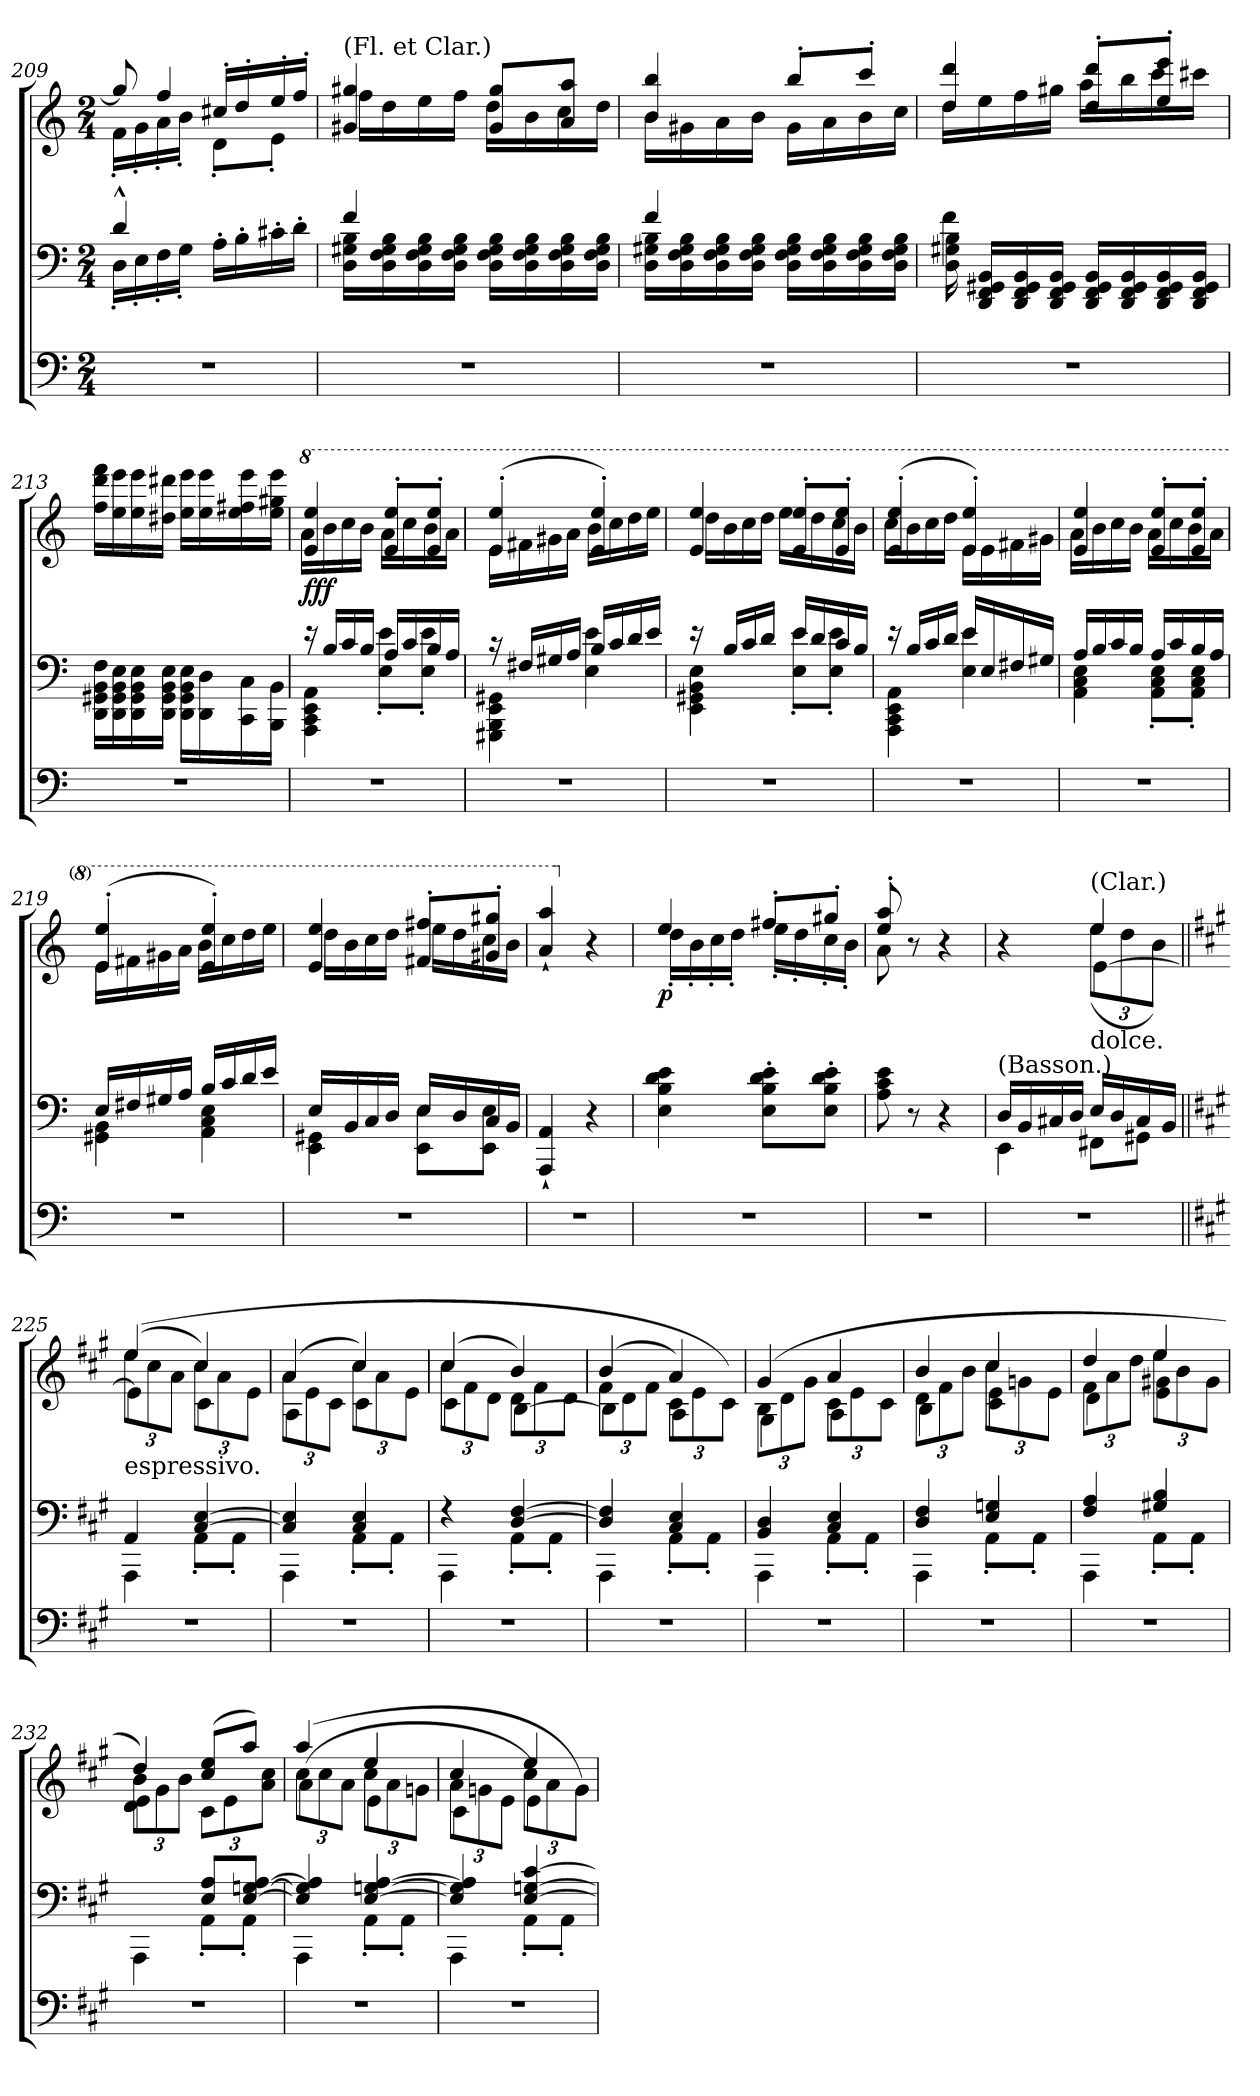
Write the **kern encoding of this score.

**kern	**kern	**kern	**dynam
*part1	*part1	*part1	*part1
*staff3	*staff2	*staff1	*staff1/2/3
*clefF4	*clefF4	*clefG2	*
*k[]	*k[]	*k[]	*
*M2/4	*M2/4	*M2/4	*
=209	=209	=209	=209
*	*^	*^	*
*	*	*	*	*^	*
2r	4d^^/	16D'\LL	4ryy	16f'\LL	8gg/]	.
.	.	16E'\	.	16g'\	.	.
.	.	16F'\	.	16a'\	4ff/	.
.	.	16G'\JJ	.	16b'\JJ	.	.
.	4ryy	16A'\LL	16cc#X'/LL	8d'\L	.	.
.	.	16B'\	16dd'/	.	.	.
.	.	16c#X'\	16ee'/	8e'\J	8ryy	.
.	.	16d'\JJ	16ff'/JJ	.	.	.
*	*	*	*	*v	*v	*
=210	=210	=210	=210	=210	=210
!	!	!	!LO:TX:a:t=(Fl. et Clar.)	!	!
!	!	!	!	!	!LO:DY:a=2
2r	4f/	16D\ 16G#X\ 16B\LL	4g#X/ 4gg#X/	16ff\LL	cresc.
.	.	16D\ 16F\ 16G#\ 16B\	.	16dd\	.
.	.	16D\ 16F\ 16G#\ 16B\	.	16ee\	.
.	.	16D\ 16F\ 16G#\ 16B\JJ	.	16ff\JJ	.
.	4ryy	16D\ 16F\ 16G#\ 16B\LL	8g#/ 8gg#/L	16dd\LL	.
.	.	16D\ 16F\ 16G#\ 16B\	.	16b\	.
.	.	16D\ 16F\ 16G#\ 16B\	8a/ 8aa/J	16cc\	.
.	.	16D\ 16F\ 16G#\ 16B\JJ	.	16dd\JJ	.
=211	=211	=211	=211	=211	=211
2r	4f/	16D\ 16G#X\ 16B\LL	4b/ 4bb/	16b\LL	.
.	.	16D\ 16F\ 16G#\ 16B\	.	16g#X\	.
.	.	16D\ 16F\ 16G#\ 16B\	.	16a\	.
.	.	16D\ 16F\ 16G#\ 16B\JJ	.	16b\JJ	.
.	4ryy	16D\ 16F\ 16G#\ 16B\LL	8bb'/L	16g#\LL	.
.	.	16D\ 16F\ 16G#\ 16B\	.	16a\	.
.	.	16D\ 16F\ 16G#\ 16B\	8ccc'/J	16b\	.
.	.	16D\ 16F\ 16G#\ 16B\JJ	.	16cc\JJ	.
=212	=212	=212	=212	=212	=212
2r	4f\	16D\ 16G#X\ 16B\	4dd/ 4ddd/	16dd\LL	.
.	.	16DD/ 16FF/ 16GG#X/ 16BB/LL	.	16ee\	.
.	.	16DD/ 16FF/ 16GG#/ 16BB/	.	16ff\	.
.	.	16DD/ 16FF/ 16GG#/ 16BB/JJ	.	16gg#X\JJ	.
.	4ryy	16DD/ 16FF/ 16GG#/ 16BB/LL	8dd'/ 8ddd'/L	16aa\LL	.
.	.	16DD/ 16FF/ 16GG#/ 16BB/	.	16bb\	.
.	.	16DD/ 16FF/ 16GG#/ 16BB/	8ee'/ 8eee'/J	16ccc\	.
.	.	16DD/ 16FF/ 16GG#/ 16BB/JJ	.	16ccc#X\JJ	.
*	*v	*v	*	*	*
*	*	*v	*v	*
=213	=213	=213	=213
2r	16DD\ 16GG#X\ 16BB\ 16F\LL	16ff\ 16ddd\ 16fff\LL	.
.	16DD\ 16GG#\ 16BB\ 16E\	16ee\ 16eee\	.
.	16DD\ 16GG#\ 16BB\ 16E\	16ee\ 16eee\	.
.	16DD\ 16GG#\ 16BB\ 16E\JJ	16dd#X\ 16ddd#X\JJ	.
.	16DD\ 16GG#\ 16BB\ 16E\LL	16ee\ 16eee\LL	.
.	16DD\ 16D\	16ee\ 16eee\	.
.	16CC\ 16C\	16ee\ 16ff#X\ 16eee\	.
.	16BBB\ 16BB\JJ	16ee\ 16gg#X\ 16eee\JJ	.
=214	=214	=214	=214
*	*^	*	*
*	*	*	*8va	*
*	*	*	*^	*
!	!	!	!	!	!LO:DY:b
2r	16r	4AAA\ 4CC\ 4EE\ 4AA\	4ee/ 4eee/	16aa\LL	fff
.	16B/LL	.	.	16bb\	.
.	16c/	.	.	16ccc\	.
.	16B/JJ	.	.	16bb\JJ	.
.	16A/LL	8E'\ 8e'\L	8ee'/ 8eee'/L	16aa\LL	.
.	16c/	.	.	16ccc\	.
.	16B/	8E'\ 8e'\J	8ee'/ 8eee'/J	16bb\	.
.	16A/JJ	.	.	16aa\JJ	.
=215	=215	=215	=215	=215	=215
2r	16r	4GGG#X\ 4BBB\ 4EE\ 4GG#X\	(>4ee'/ 4eee'/	16ee\LL	.
.	16F#X/LL	.	.	16ff#X\	.
.	16G#X/	.	.	16gg#X\	.
.	16A/JJ	.	.	16aa\JJ	.
.	16B/LL	4E\ 4e\	4ee'/ 4eee'/)	16bb\LL	.
.	16c/	.	.	16ccc\	.
.	16d/	.	.	16ddd\	.
.	16e/JJ	.	.	16eee\JJ	.
=216	=216	=216	=216	=216	=216
2r	16r	4EE\ 4GG#X\ 4BB\ 4E\	4ee/ 4eee/	16ddd\LL	.
.	16B/LL	.	.	16bb\	.
.	16c/	.	.	16ccc\	.
.	16d/JJ	.	.	16ddd\JJ	.
.	16e/LL	8E'\ 8e'\L	8ee'/ 8eee'/L	16eee\LL	.
.	16d/	.	.	16ddd\	.
.	16c/	8E'\ 8e'\J	8ee'/ 8eee'/J	16ccc\	.
.	16B/JJ	.	.	16bb\JJ	.
=217	=217	=217	=217	=217	=217
2r	16r	4AAA\ 4CC\ 4EE\ 4AA\	(>4ee'/ 4eee'/	16ccc\LL	.
.	16B/LL	.	.	16bb\	.
.	16c/	.	.	16ccc\	.
.	16d/JJ	.	.	16ddd\JJ	.
.	16e/LL	4E\ 4e\	4ee'/ 4eee'/)	16ee\LL	.
.	16E/	.	.	16ee\	.
.	16F#X/	.	.	16ff#X\	.
.	16G#X/JJ	.	.	16gg#X\JJ	.
=218	=218	=218	=218	=218	=218
2r	16A/LL	4AA\ 4C\ 4E\	4ee/ 4eee/	16aa\LL	.
.	16B/	.	.	16bb\	.
.	16c/	.	.	16ccc\	.
.	16B/JJ	.	.	16bb\JJ	.
.	16A/LL	8AA'\ 8C'\ 8E'\L	8ee'/ 8eee'/L	16aa\LL	.
.	16c/	.	.	16ccc\	.
.	16B/	8AA'\ 8C'\ 8E'\J	8ee'/ 8eee'/J	16bb\	.
.	16A/JJ	.	.	16aa\JJ	.
=219	=219	=219	=219	=219	=219
2r	16E/LL	4GG#X\ 4BB\	(>4ee'/ 4eee'/	16ee\LL	.
.	16F#X/	.	.	16ff#X\	.
.	16G#X/	.	.	16gg#X\	.
.	16A/JJ	.	.	16aa\JJ	.
.	16B/LL	4AA\ 4C\ 4E\	4ee'/ 4eee'/)	16bb\LL	.
.	16c/	.	.	16ccc\	.
.	16d/	.	.	16ddd\	.
.	16e/JJ	.	.	16eee\JJ	.
=220	=220	=220	=220	=220	=220
2r	16E/LL	4EE\ 4GG#X\	4ee/ 4eee/	16ddd\LL	.
.	16BB/	.	.	16bb\	.
.	16C/	.	.	16ccc\	.
.	16D/JJ	.	.	16ddd\JJ	.
.	16E/LL	8EE\ 8E\L	8ff#X'/ 8fff#X'/L	16eee\LL	.
.	16D/	.	.	16ddd\	.
.	16C/	8EE\ 8E\J	8gg#X'/ 8ggg#X'/J	16ccc\	.
.	16BB/JJ	.	.	16bb\JJ	.
*	*v	*v	*	*	*
*	*	*v	*v	*
=221	=221	=221	=221
2r	4AAA`/ 4AA`/	4aa`/ 4aaa`/	.
*	*	*X8va	*
.	4r	4r	.
=222	=222	=222	=222
*	*	*^	*
!	!	!	!	!LO:DY:b
2r	4E\ 4B\ 4d\ 4e\	4ee/	16dd'\LL	p
.	.	.	16b'\	.
.	.	.	16cc'\	.
.	.	.	16dd'\JJ	.
.	8E'\ 8B'\ 8d'\ 8e'\L	8ff#X'/L	16ee'\LL	.
.	.	.	16dd'\	.
.	8E'\ 8B'\ 8d'\ 8e'\J	8gg#X'/J	16cc'\	.
.	.	.	16b'\JJ	.
=223	=223	=223	=223	=223
2r	8A\ 8c\ 8e\	8ee'/ 8aa'/	8a\	.
.	8r	8r	4.ryy	.
.	4r	4r	.	.
=224	=224	=224	=224	=224
*	*^	*	*^	*
!	!LO:TX:a:t=(Basson.)	!	!	!	!	!
2r	16D/LL	4EE\	4r	4ryy	4ryy	.
.	16BB/	.	.	.	.	.
.	16C#X/	.	.	.	.	.
.	16D/JJ	.	.	.	.	.
*	*	*	*	*Xbrackettup	*	*
!	!	!	!LO:TX:a:t=(Clar.)	!	!	!
!	!LO:TX:a:t=dolce.	!	!	!	!	!
.	16E/LL	8FF#X\L	4ee/	(>12ee\L	[4e\	.
.	16D/	.	.	.	.	.
.	.	.	.	12dd\	.	.
.	16C#/	8GG#X\J	.	.	.	.
.	.	.	.	12b\J)	.	.
.	16BB/JJ	.	.	.	.	.
=225||	=225||	=225||	=225||	=225||	=225||	=225||
*k[f#c#g#]	*k[f#c#g#]	*	*k[f#c#g#]	*	*	*
!	!LO:TX:a:t=espressivo.	!	!	!	!	!
2r	4AA/	4AAA\	(>(>4ee/	12ee\L	4e\]	.
.	.	.	.	12cc#\	.	.
.	.	.	.	12a\J	.	.
.	[4C#/ [4E/	8AA'\L	4cc#/)	12cc#\L	4c#\	.
.	.	.	.	12a\	.	.
.	.	8AA'\J	.	.	.	.
.	.	.	.	12e\J	.	.
=226	=226	=226	=226	=226	=226	=226
2r	4C#]/ 4E]/	4AAA\	(>4a/	12a\L	4A\	.
.	.	.	.	12e\	.	.
.	.	.	.	12c#\J	.	.
.	4C#/ 4E/	8AA'\L	4cc#/)	12cc#\L	4c#\	.
.	.	.	.	12a\	.	.
.	.	8AA'\J	.	.	.	.
.	.	.	.	12e\J	.	.
=227	=227	=227	=227	=227	=227	=227
2r	4r	4AAA\	(>4cc#/	12cc#\L	4c#\	.
.	.	.	.	12f#\	.	.
.	.	.	.	12d\J	.	.
.	[4D/ [4F#/	8AA'\L	4b/)	12d\L	[4B\	.
.	.	.	.	12f#\	.	.
.	.	8AA'\J	.	.	.	.
.	.	.	.	12d\J	.	.
=228	=228	=228	=228	=228	=228	=228
2r	4D]/ 4F#]/	4AAA\	(>4b/	12f#\L	4B\]	.
.	.	.	.	12d\	.	.
.	.	.	.	12f#\J	.	.
.	4C#/ 4E/	8AA'\L	4a/)	12c#\L	4A\	.
.	.	.	.	12e\	.	.
.	.	8AA'\J	.	.	.	.
.	.	.	.	12c#\J)	.	.
=229	=229	=229	=229	=229	=229	=229
2r	4BB/ 4D/	4AAA\	(>4g#/	12B\L	4G#\	.
.	.	.	.	12d\	.	.
.	.	.	.	12g#\J	.	.
.	4C#/ 4E/	8AA'\L	4a/	12c#\L	4A\	.
.	.	.	.	12e\	.	.
.	.	8AA'\J	.	.	.	.
.	.	.	.	12c#\J	.	.
=230	=230	=230	=230	=230	=230	=230
2r	4D/ 4F#/	4AAA\	4b/	12d\L	4B\	.
.	.	.	.	12f#\	.	.
.	.	.	.	12b\J	.	.
.	4E/ 4Gn/	8AA'\L	4cc#/	12cc#\L	4c#\ 4e\	.
.	.	.	.	12gn\	.	.
.	.	8AA'\J	.	.	.	.
.	.	.	.	12e\J	.	.
=231	=231	=231	=231	=231	=231	=231
2r	4F#/ 4A/	4AAA\	4dd/	12f#\L	4d\	.
.	.	.	.	12a\	.	.
.	.	.	.	12dd\J	.	.
.	4G#X/ 4B/	8AA'\L	4ee/	12ee\L	4e\ 4g#X\	.
.	.	.	.	12b\	.	.
.	.	8AA'\J	.	.	.	.
.	.	.	.	12g#\J	.	.
=232	=232	=232	=232	=232	=232	=232
2r	4ryy	4AAA\	4dd/)	12b\L	4d\ 4e\	.
.	.	.	.	12g#\	.	.
.	.	.	.	12b\J	.	.
.	8E/ 8A/L	8AA'\L	(>8cc#/ 8ee/L	12c#\L	4ryy	.
.	.	.	.	12e\	.	.
.	[8E/ [8Gn/ [8A/J	8AA'\J	8aa/J)	.	.	.
.	.	.	.	12a\ 12cc#\J	.	.
=233	=233	=233	=233	=233	=233	=233
2r	4E]/ 4G]/ 4A]/	4AAA\	(>4aa/	12cc#\L	(<4a\	.
.	.	.	.	12cc#\	.	.
.	.	.	.	12a\J	.	.
.	[4E/ [4Gn/ [4A/	8AA'\L	4ee/	12cc#\L	4e\	.
.	.	.	.	12a\	.	.
.	.	8AA'\J	.	.	.	.
.	.	.	.	12gn\J	.	.
=234	=234	=234	=234	=234	=234	=234
2r	4E]/ 4G]/ 4A]/	4AAA\	4cc#/	12a\L	4c#\	.
.	.	.	.	12gn\	.	.
.	.	.	.	12e\J	.	.
.	[4E/ [4Gn/ [4c#/	8AA'\L	4ee/	12cc#\L	4e\)	.
.	.	.	.	12a\	.	.
.	.	8AA'\J	.	.	.	.
.	.	.	.	12g\J)	.	.
*	*v	*v	*	*	*	*
*	*	*v	*v	*v	*
=	=	=	=
*-	*-	*-	*-
